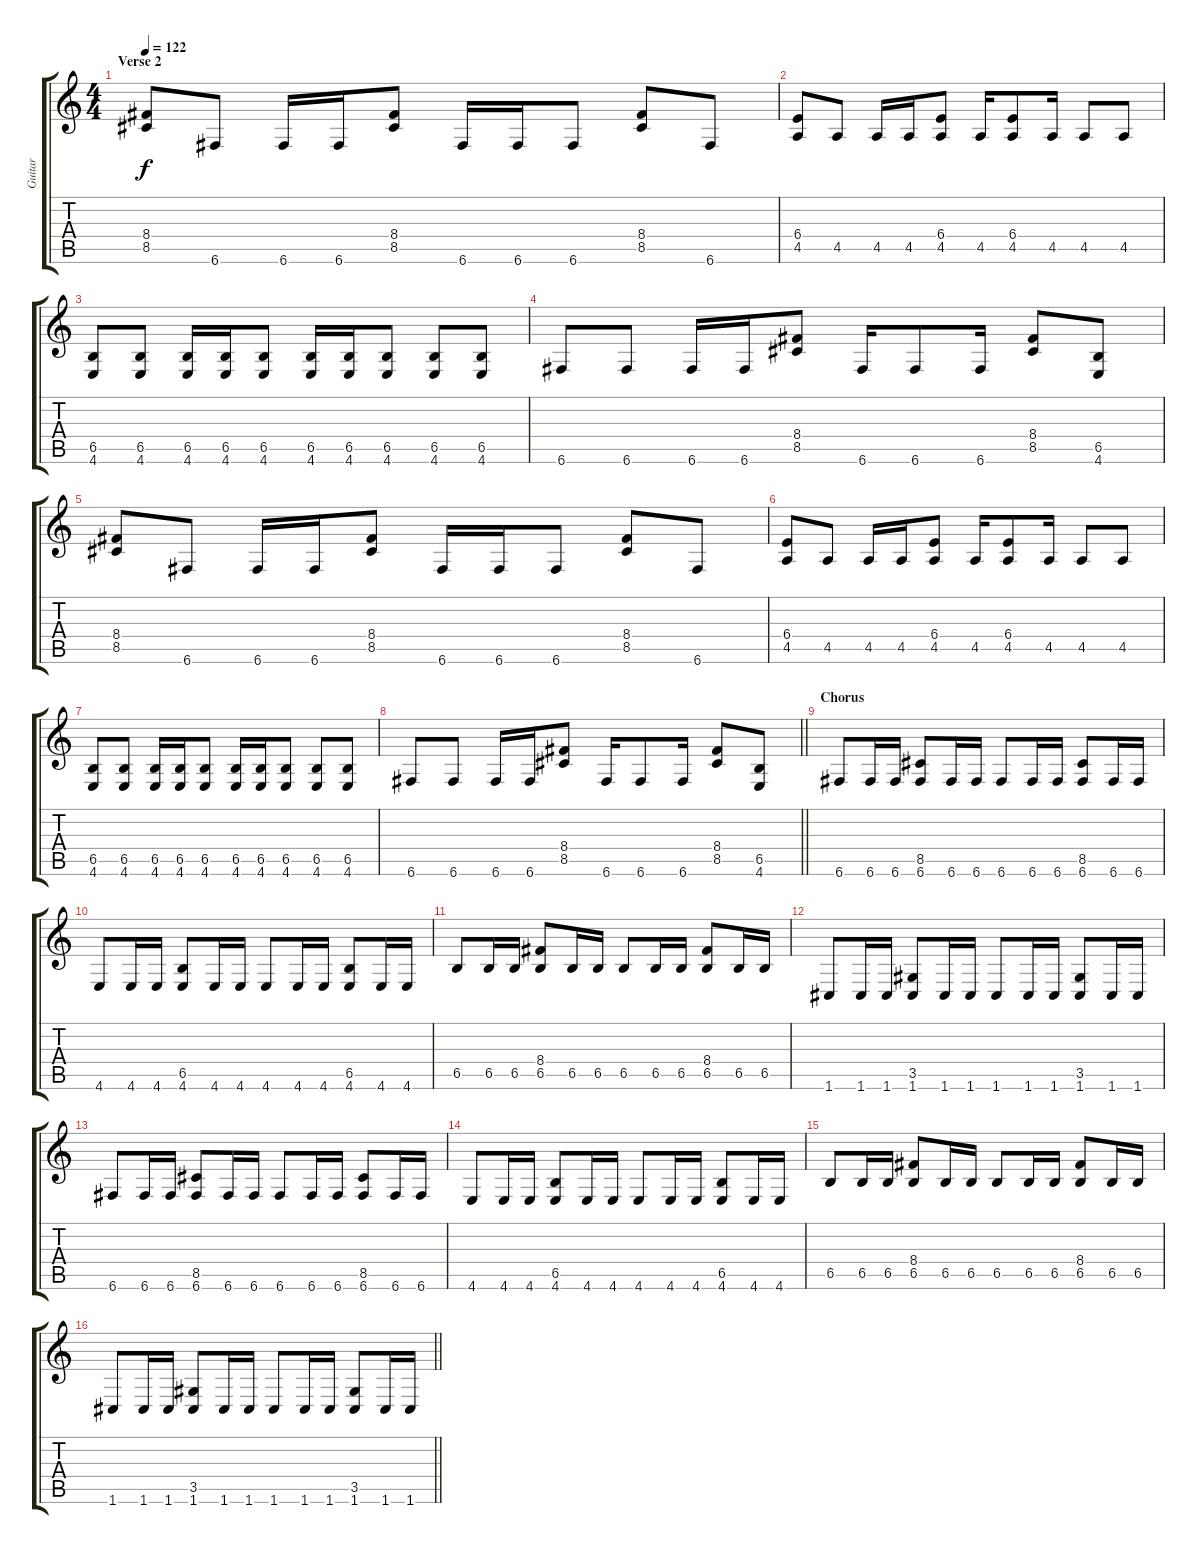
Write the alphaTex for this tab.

\track ("Guitar" "Guitar") {instrument distortionguitar}
\staff {score tabs}
\tuning (C4 G3 Eb3 Bb2 F2 C2) {hide}
\ts (4 4)
\section ("" "Verse 2")
\tempo 122
\clef g2
\ks c
(8.4 8.5).8{dy f} 6.6.8 6.6.16 6.6.16 (8.4 8.5).8 6.6.16 6.6.16 6.6.8 (8.4 8.5).8 6.6.8 |
(6.4 4.5).8 4.5.8 4.5.16 4.5.16 (6.4 4.5).8 4.5.16 (6.4 4.5).8 4.5.16 4.5.8 4.5.8 |
(6.5 4.6).8 (6.5 4.6).8 (6.5 4.6).16 (6.5 4.6).16 (6.5 4.6).8 (6.5 4.6).16 (6.5 4.6).16 (6.5 4.6).8 (6.5 4.6).8 (6.5 4.6).8 |
6.6.8 6.6.8 6.6.16 6.6.16 (8.4 8.5).8 6.6.16 6.6.8 6.6.16 (8.4 8.5).8 (6.5 4.6).8 |
(8.4 8.5).8 6.6.8 6.6.16 6.6.16 (8.4 8.5).8 6.6.16 6.6.16 6.6.8 (8.4 8.5).8 6.6.8 |
(6.4 4.5).8 4.5.8 4.5.16 4.5.16 (6.4 4.5).8 4.5.16 (6.4 4.5).8 4.5.16 4.5.8 4.5.8 |
(6.5 4.6).8 (6.5 4.6).8 (6.5 4.6).16 (6.5 4.6).16 (6.5 4.6).8 (6.5 4.6).16 (6.5 4.6).16 (6.5 4.6).8 (6.5 4.6).8 (6.5 4.6).8 |
\barLineRight lightlight
6.6.8 6.6.8 6.6.16 6.6.16 (8.4 8.5).8 6.6.16 6.6.8 6.6.16 (8.4 8.5).8 (6.5 4.6).8 |
\section ("" "Chorus")
6.6.8 6.6.16 6.6.16 (8.5 6.6).8 6.6.16 6.6.16 6.6.8 6.6.16 6.6.16 (8.5 6.6).8 6.6.16 6.6.16 |
4.6.8 4.6.16 4.6.16 (6.5 4.6).8 4.6.16 4.6.16 4.6.8 4.6.16 4.6.16 (6.5 4.6).8 4.6.16 4.6.16 |
6.5.8 6.5.16 6.5.16 (8.4 6.5).8 6.5.16 6.5.16 6.5.8 6.5.16 6.5.16 (8.4 6.5).8 6.5.16 6.5.16 |
1.6.8 1.6.16 1.6.16 (3.5 1.6).8 1.6.16 1.6.16 1.6.8 1.6.16 1.6.16 (3.5 1.6).8 1.6.16 1.6.16 |
6.6.8 6.6.16 6.6.16 (8.5 6.6).8 6.6.16 6.6.16 6.6.8 6.6.16 6.6.16 (8.5 6.6).8 6.6.16 6.6.16 |
4.6.8 4.6.16 4.6.16 (6.5 4.6).8 4.6.16 4.6.16 4.6.8 4.6.16 4.6.16 (6.5 4.6).8 4.6.16 4.6.16 |
6.5.8 6.5.16 6.5.16 (8.4 6.5).8 6.5.16 6.5.16 6.5.8 6.5.16 6.5.16 (8.4 6.5).8 6.5.16 6.5.16 |
\barLineRight lightlight
1.6.8 1.6.16 1.6.16 (3.5 1.6).8 1.6.16 1.6.16 1.6.8 1.6.16 1.6.16 (3.5 1.6).8 1.6.16 1.6.16
